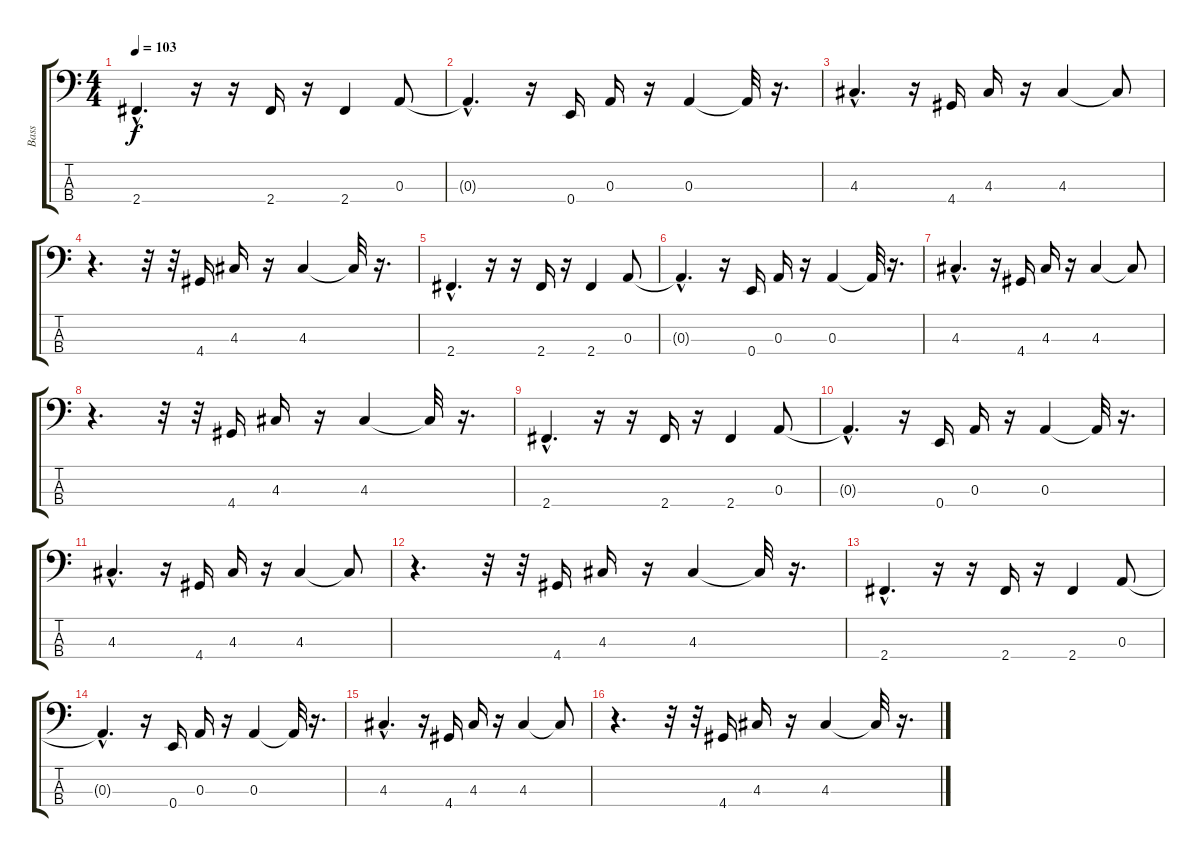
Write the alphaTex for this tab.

\track ("Bass" "Bass") {instrument synthbass2}
\staff {score tabs}
\tuning (G2 D2 A1 E1) {hide}
\ts (4 4)
\tempo 103
\clef f4
\ks c
2.4{hac}.4{d dy f} r.16 r.16 2.4.16 r.16 2.4.4 0.3.8 |
0.3{hac t}.4{d} r.16 0.4.16 0.3.16 r.16 0.3.4 0.3{t}.32 r.16{d} |
4.3{hac}.4{d} r.16 4.4.16 4.3.16 r.16 4.3.4 4.3{t}.8 |
r.4{d} r.32 r.32 4.4.16 4.3.16 r.16 4.3.4 4.3{t}.32 r.16{d} |
2.4{hac}.4{d} r.16 r.16 2.4.16 r.16 2.4.4 0.3.8 |
0.3{hac t}.4{d} r.16 0.4.16 0.3.16 r.16 0.3.4 0.3{t}.32 r.16{d} |
4.3{hac}.4{d} r.16 4.4.16 4.3.16 r.16 4.3.4 4.3{t}.8 |
r.4{d} r.32 r.32 4.4.16 4.3.16 r.16 4.3.4 4.3{t}.32 r.16{d} |
2.4{hac}.4{d} r.16 r.16 2.4.16 r.16 2.4.4 0.3.8 |
0.3{hac t}.4{d} r.16 0.4.16 0.3.16 r.16 0.3.4 0.3{t}.32 r.16{d} |
4.3{hac}.4{d} r.16 4.4.16 4.3.16 r.16 4.3.4 4.3{t}.8 |
r.4{d} r.32 r.32 4.4.16 4.3.16 r.16 4.3.4 4.3{t}.32 r.16{d} |
2.4{hac}.4{d} r.16 r.16 2.4.16 r.16 2.4.4 0.3.8 |
0.3{hac t}.4{d} r.16 0.4.16 0.3.16 r.16 0.3.4 0.3{t}.32 r.16{d} |
4.3{hac}.4{d} r.16 4.4.16 4.3.16 r.16 4.3.4 4.3{t}.8 |
r.4{d} r.32 r.32 4.4.16 4.3.16 r.16 4.3.4 4.3{t}.32 r.16{d}
